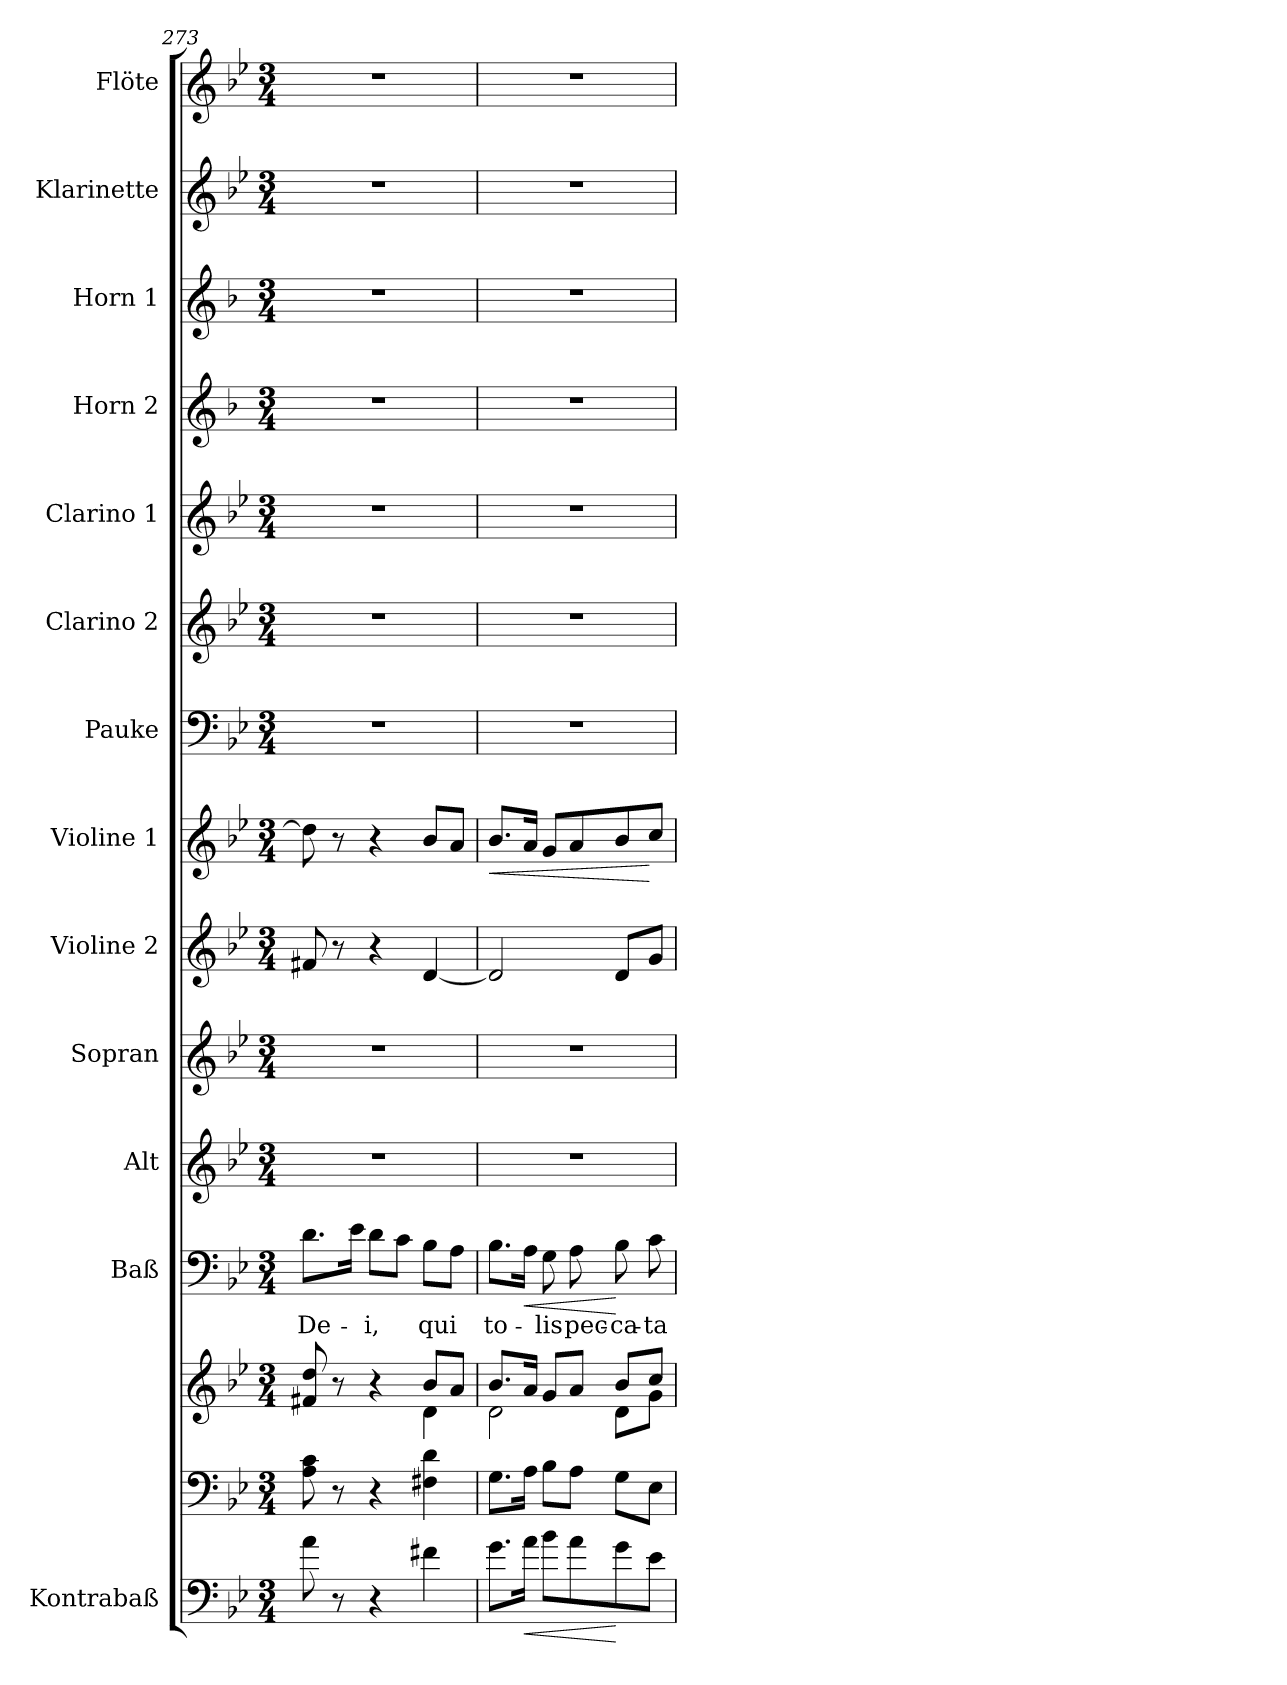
**kern	**dynam	**kern	**kern	**kern	**text	**dynam	**kern	**kern	**kern	**kern	**dynam	**kern	**kern	**kern	**kern	**kern	**kern	**kern
*part14	*part14	*part13	*part13	*part12	*part12	*part12	*part11	*part10	*part9	*part8	*part8	*part7	*part6	*part5	*part4	*part3	*part2	*part1
*staff15	*staff15	*staff14	*staff13	*staff12	*staff12	*staff12	*staff11	*staff10	*staff9	*staff8	*staff8	*staff7	*staff6	*staff5	*staff4	*staff3	*staff2	*staff1
*I"Kontrabaß	*	*	*	*I"Baß	*	*	*I"Alt	*I"Sopran	*I"Violine 2	*I"Violine 1	*	*I"Pauke	*I"Clarino 2	*I"Clarino 1	*I"Horn 2	*I"Horn 1	*I"Klarinette	*I"Flöte
*I'Kb	*	*	*	*I'Baß	*	*	*I'Alt	*I'Sop	*I'Vln. 2	*I'Vln. 1	*	*I'Pk.	*	*	*I'Hrn. 2	*I'Hrn. 1	*	*I'Fl.
*clefF4	*	*clefF4	*clefG2	*clefF4	*	*	*clefG2	*clefG2	*clefG2	*clefG2	*	*clefF4	*clefG2	*clefG2	*clefG2	*clefG2	*clefG2	*clefG2
*ITrd7c12	*	*	*	*	*	*	*	*	*	*	*	*	*ITrd7c12	*ITrd7c12	*ITrd4c7	*ITrd4c7	*	*
*k[b-e-]	*	*k[b-e-]	*k[b-e-]	*k[b-e-]	*	*	*k[b-e-]	*k[b-e-]	*k[b-e-]	*k[b-e-]	*	*k[b-e-]	*k[b-e-]	*k[b-e-]	*k[b-e-]	*k[b-e-]	*k[b-e-]	*k[b-e-]
*B-:	*	*B-:	*B-:	*B-:	*	*	*B-:	*B-:	*B-:	*B-:	*	*B-:	*B-:	*B-:	*B-:	*B-:	*B-:	*B-:
*M3/4	*	*M3/4	*M3/4	*M3/4	*	*	*M3/4	*M3/4	*M3/4	*M3/4	*	*M3/4	*M3/4	*M3/4	*M3/4	*M3/4	*M3/4	*M3/4
=273	=273	=273	=273	=273	=273	=273	=273	=273	=273	=273	=273	=273	=273	=273	=273	=273	=273	=273
*	*	*	*^	*	*	*	*	*	*	*	*	*	*	*	*	*	*	*
!	!	!	!	!	!	!LO:LY:b	!	!	!	!	!	!	!	!	!	!	!	!	!
8A\	.	8A\ 8c\	8f#X/ 8dd/	2ryy	8.d\L	De-	.	2.r	2.r	8f#X/	8dd\]	.	2.r	2.r	2.r	2.r	2.r	2.r	2.r
8r	.	8r	8r	.	.	.	.	.	.	8r	8r	.	.	.	.	.	.	.	.
.	.	.	.	.	16e-\Jk	.	.	.	.	.	.	.	.	.	.	.	.	.	.
!	!	!	!	!	!	!LO:LY:b	!	!	!	!	!	!	!	!	!	!	!	!	!
4r	.	4r	4r	.	8d\L	-i,	.	.	.	4r	4r	.	.	.	.	.	.	.	.
.	.	.	.	.	8c\J	.	.	.	.	.	.	.	.	.	.	.	.	.	.
!	!	!	!	!	!	!LO:LY:b	!	!	!	!	!	!	!	!	!	!	!	!	!
4F#X\	.	4F#X\ 4d\	8b-/L	4d\	8B-\L	qui	.	.	.	[4d/	8b-/L	.	.	.	.	.	.	.	.
.	.	.	8a/J	.	8A\J	.	.	.	.	.	8a/J	.	.	.	.	.	.	.	.
=274	=274	=274	=274	=274	=274	=274	=274	=274	=274	=274	=274	=274	=274	=274	=274	=274	=274	=274	=274
!	!	!	!	!	!	!LO:LY:b	!	!	!	!	!	!LO:HP:b	!	!	!	!	!	!	!
8.G\L	.	8.G\L	8.b-/L	2d\	8.B-\L	to-	.	2.r	2.r	2d/]	8.b-/L	<	2.r	2.r	2.r	2.r	2.r	2.r	2.r
!	!LO:HP:b	!	!	!	!	!	!LO:HP:b	!	!	!	!	!	!	!	!	!	!	!	!
16A\Jk	<	16A\Jk	16a/Jk	.	16A\Jk	.	<	.	.	.	16a/Jk	.	.	.	.	.	.	.	.
!	!	!	!	!	!	!LO:LY:b	!	!	!	!	!	!	!	!	!	!	!	!	!
8B-\L	.	8B-\L	8g/L	.	8G\	-lis	.	.	.	.	8g/L	.	.	.	.	.	.	.	.
!	!	!	!	!	!	!LO:LY:b	!	!	!	!	!	!	!	!	!	!	!	!	!
8A\	.	8A\J	8a/J	.	8A\	pec-	.	.	.	.	8a/	.	.	.	.	.	.	.	.
!	!	!	!	!	!	!LO:LY:b	!	!	!	!	!	!	!	!	!	!	!	!	!
8G\	[	8G\L	8b-/L	8d\L	8B-\	-ca-	[	.	.	8d/L	8b-/	.	.	.	.	.	.	.	.
!	!	!	!	!	!	!LO:LY:b	!	!	!	!	!	!	!	!	!	!	!	!	!
8E-\J	.	8E-\J	8cc/J	8g\J	8c\	-ta	.	.	.	8g/J	8cc/J	[	.	.	.	.	.	.	.
*	*	*	*v	*v	*	*	*	*	*	*	*	*	*	*	*	*	*	*	*
=	=	=	=	=	=	=	=	=	=	=	=	=	=	=	=	=	=	=
*-	*-	*-	*-	*-	*-	*-	*-	*-	*-	*-	*-	*-	*-	*-	*-	*-	*-	*-
